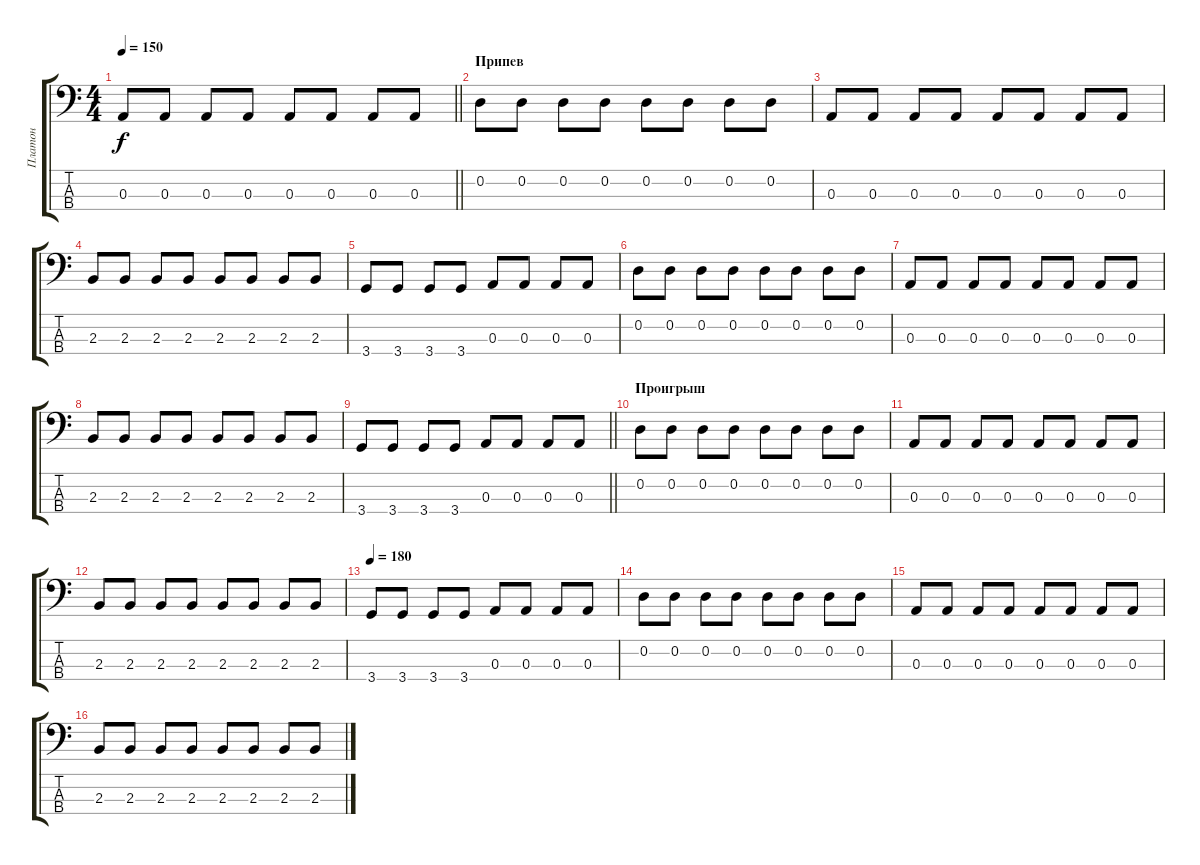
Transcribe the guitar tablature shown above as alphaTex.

\track ("Платон" "Платон") {instrument electricbassfinger}
\staff {score tabs}
\tuning (G2 D2 A1 E1) {hide}
\ts (4 4)
\tempo 150
\clef f4
\barLineRight lightlight
\ks c
0.3.8{dy f} 0.3.8 0.3.8 0.3.8 0.3.8 0.3.8 0.3.8 0.3.8 |
\section ("" "Припев")
0.2.8 0.2.8 0.2.8 0.2.8 0.2.8 0.2.8 0.2.8 0.2.8 |
0.3.8 0.3.8 0.3.8 0.3.8 0.3.8 0.3.8 0.3.8 0.3.8 |
2.3.8 2.3.8 2.3.8 2.3.8 2.3.8 2.3.8 2.3.8 2.3.8 |
3.4.8 3.4.8 3.4.8 3.4.8 0.3.8 0.3.8 0.3.8 0.3.8 |
0.2.8 0.2.8 0.2.8 0.2.8 0.2.8 0.2.8 0.2.8 0.2.8 |
0.3.8 0.3.8 0.3.8 0.3.8 0.3.8 0.3.8 0.3.8 0.3.8 |
2.3.8 2.3.8 2.3.8 2.3.8 2.3.8 2.3.8 2.3.8 2.3.8 |
\barLineRight lightlight
3.4.8 3.4.8 3.4.8 3.4.8 0.3.8 0.3.8 0.3.8 0.3.8 |
\section ("" "Проигрыш")
0.2.8 0.2.8 0.2.8 0.2.8 0.2.8 0.2.8 0.2.8 0.2.8 |
0.3.8 0.3.8 0.3.8 0.3.8 0.3.8 0.3.8 0.3.8 0.3.8 |
2.3.8 2.3.8 2.3.8 2.3.8 2.3.8 2.3.8 2.3.8 2.3.8 |
\tempo 180
3.4.8 3.4.8 3.4.8 3.4.8 0.3.8 0.3.8 0.3.8 0.3.8 |
0.2.8 0.2.8 0.2.8 0.2.8 0.2.8 0.2.8 0.2.8 0.2.8 |
0.3.8 0.3.8 0.3.8 0.3.8 0.3.8 0.3.8 0.3.8 0.3.8 |
2.3.8 2.3.8 2.3.8 2.3.8 2.3.8 2.3.8 2.3.8 2.3.8
